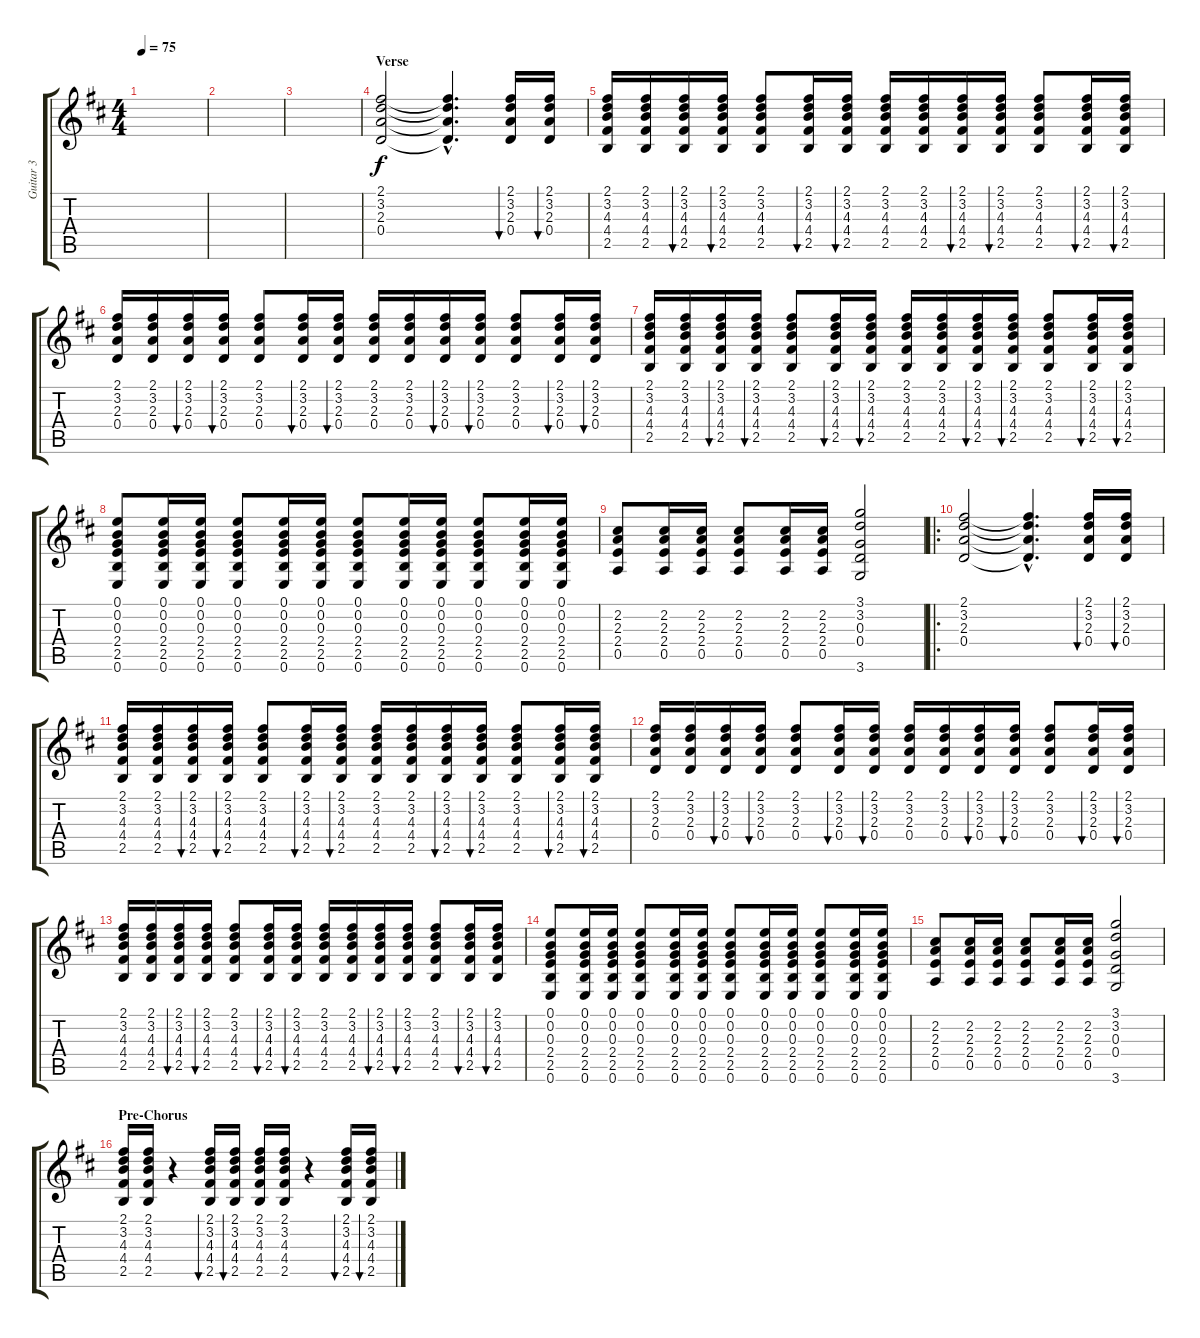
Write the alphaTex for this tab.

\track ("Guitar 3" "Guitar 3") {instrument acousticguitarnylon}
\staff {score tabs}
\tuning (E4 B3 G3 D3 A2 E2) {hide}
\ts (4 4)
\tempo 75
\clef g2
\ks d
|
|
|
\section ("" "Verse")
(2.1 3.2 2.3 0.4).2 (2.1{hac t} 3.2{hac t} 2.3{hac t} 0.4{hac t}).4{d} (2.1 3.2 2.3 0.4).16{bu 60} (2.1 3.2 2.3 0.4).16{bu 60} |
(2.1 3.2 4.3 4.4 2.5).16 (2.1 3.2 4.3 4.4 2.5).16 (2.1 3.2 4.3 4.4 2.5).16{bu 60} (2.1 3.2 4.3 4.4 2.5).16{bu 60} (2.1 3.2 4.3 4.4 2.5).8 (2.1 3.2 4.3 4.4 2.5).16{bu 60} (2.1 3.2 4.3 4.4 2.5).16{bu 60} (2.1 3.2 4.3 4.4 2.5).16 (2.1 3.2 4.3 4.4 2.5).16 (2.1 3.2 4.3 4.4 2.5).16{bu 60} (2.1 3.2 4.3 4.4 2.5).16{bu 60} (2.1 3.2 4.3 4.4 2.5).8 (2.1 3.2 4.3 4.4 2.5).16{bu 60} (2.1 3.2 4.3 4.4 2.5).16{bu 60} |
(2.1 3.2 2.3 0.4).16 (2.1 3.2 2.3 0.4).16 (2.1 3.2 2.3 0.4).16{bu 60} (2.1 3.2 2.3 0.4).16{bu 60} (2.1 3.2 2.3 0.4).8 (2.1 3.2 2.3 0.4).16{bu 60} (2.1 3.2 2.3 0.4).16{bu 60} (2.1 3.2 2.3 0.4).16 (2.1 3.2 2.3 0.4).16 (2.1 3.2 2.3 0.4).16{bu 60} (2.1 3.2 2.3 0.4).16{bu 60} (2.1 3.2 2.3 0.4).8 (2.1 3.2 2.3 0.4).16{bu 60} (2.1 3.2 2.3 0.4).16{bu 60} |
(2.1 3.2 4.3 4.4 2.5).16 (2.1 3.2 4.3 4.4 2.5).16 (2.1 3.2 4.3 4.4 2.5).16{bu 60} (2.1 3.2 4.3 4.4 2.5).16{bu 60} (2.1 3.2 4.3 4.4 2.5).8 (2.1 3.2 4.3 4.4 2.5).16{bu 60} (2.1 3.2 4.3 4.4 2.5).16{bu 60} (2.1 3.2 4.3 4.4 2.5).16 (2.1 3.2 4.3 4.4 2.5).16 (2.1 3.2 4.3 4.4 2.5).16{bu 60} (2.1 3.2 4.3 4.4 2.5).16{bu 60} (2.1 3.2 4.3 4.4 2.5).8 (2.1 3.2 4.3 4.4 2.5).16{bu 60} (2.1 3.2 4.3 4.4 2.5).16{bu 60} |
(0.1 0.2 0.3 2.4 2.5 0.6).8 (0.1 0.2 0.3 2.4 2.5 0.6).16 (0.1 0.2 0.3 2.4 2.5 0.6).16 (0.1 0.2 0.3 2.4 2.5 0.6).8 (0.1 0.2 0.3 2.4 2.5 0.6).16 (0.1 0.2 0.3 2.4 2.5 0.6).16 (0.1 0.2 0.3 2.4 2.5 0.6).8 (0.1 0.2 0.3 2.4 2.5 0.6).16 (0.1 0.2 0.3 2.4 2.5 0.6).16 (0.1 0.2 0.3 2.4 2.5 0.6).8 (0.1 0.2 0.3 2.4 2.5 0.6).16 (0.1 0.2 0.3 2.4 2.5 0.6).16 |
(2.2 2.3 2.4 0.5).8 (2.2 2.3 2.4 0.5).16 (2.2 2.3 2.4 0.5).16 (2.2 2.3 2.4 0.5).8 (2.2 2.3 2.4 0.5).16 (2.2 2.3 2.4 0.5).16 (3.1 3.2 0.3 0.4 3.6).2 |
\ro
(2.1 3.2 2.3 0.4).2 (2.1{hac t} 3.2{hac t} 2.3{hac t} 0.4{hac t}).4{d} (2.1 3.2 2.3 0.4).16{bu 60} (2.1 3.2 2.3 0.4).16{bu 60} |
(2.1 3.2 4.3 4.4 2.5).16 (2.1 3.2 4.3 4.4 2.5).16 (2.1 3.2 4.3 4.4 2.5).16{bu 60} (2.1 3.2 4.3 4.4 2.5).16{bu 60} (2.1 3.2 4.3 4.4 2.5).8 (2.1 3.2 4.3 4.4 2.5).16{bu 60} (2.1 3.2 4.3 4.4 2.5).16{bu 60} (2.1 3.2 4.3 4.4 2.5).16 (2.1 3.2 4.3 4.4 2.5).16 (2.1 3.2 4.3 4.4 2.5).16{bu 60} (2.1 3.2 4.3 4.4 2.5).16{bu 60} (2.1 3.2 4.3 4.4 2.5).8 (2.1 3.2 4.3 4.4 2.5).16{bu 60} (2.1 3.2 4.3 4.4 2.5).16{bu 60} |
(2.1 3.2 2.3 0.4).16 (2.1 3.2 2.3 0.4).16 (2.1 3.2 2.3 0.4).16{bu 60} (2.1 3.2 2.3 0.4).16{bu 60} (2.1 3.2 2.3 0.4).8 (2.1 3.2 2.3 0.4).16{bu 60} (2.1 3.2 2.3 0.4).16{bu 60} (2.1 3.2 2.3 0.4).16 (2.1 3.2 2.3 0.4).16 (2.1 3.2 2.3 0.4).16{bu 60} (2.1 3.2 2.3 0.4).16{bu 60} (2.1 3.2 2.3 0.4).8 (2.1 3.2 2.3 0.4).16{bu 60} (2.1 3.2 2.3 0.4).16{bu 60} |
(2.1 3.2 4.3 4.4 2.5).16 (2.1 3.2 4.3 4.4 2.5).16 (2.1 3.2 4.3 4.4 2.5).16{bu 60} (2.1 3.2 4.3 4.4 2.5).16{bu 60} (2.1 3.2 4.3 4.4 2.5).8 (2.1 3.2 4.3 4.4 2.5).16{bu 60} (2.1 3.2 4.3 4.4 2.5).16{bu 60} (2.1 3.2 4.3 4.4 2.5).16 (2.1 3.2 4.3 4.4 2.5).16 (2.1 3.2 4.3 4.4 2.5).16{bu 60} (2.1 3.2 4.3 4.4 2.5).16{bu 60} (2.1 3.2 4.3 4.4 2.5).8 (2.1 3.2 4.3 4.4 2.5).16{bu 60} (2.1 3.2 4.3 4.4 2.5).16{bu 60} |
(0.1 0.2 0.3 2.4 2.5 0.6).8 (0.1 0.2 0.3 2.4 2.5 0.6).16 (0.1 0.2 0.3 2.4 2.5 0.6).16 (0.1 0.2 0.3 2.4 2.5 0.6).8 (0.1 0.2 0.3 2.4 2.5 0.6).16 (0.1 0.2 0.3 2.4 2.5 0.6).16 (0.1 0.2 0.3 2.4 2.5 0.6).8 (0.1 0.2 0.3 2.4 2.5 0.6).16 (0.1 0.2 0.3 2.4 2.5 0.6).16 (0.1 0.2 0.3 2.4 2.5 0.6).8 (0.1 0.2 0.3 2.4 2.5 0.6).16 (0.1 0.2 0.3 2.4 2.5 0.6).16 |
(2.2 2.3 2.4 0.5).8 (2.2 2.3 2.4 0.5).16 (2.2 2.3 2.4 0.5).16 (2.2 2.3 2.4 0.5).8 (2.2 2.3 2.4 0.5).16 (2.2 2.3 2.4 0.5).16 (3.1 3.2 0.3 0.4 3.6).2 |
\section ("" "Pre-Chorus")
(2.1 3.2 4.3 4.4 2.5).16 (2.1 3.2 4.3 4.4 2.5).16 r.4 (2.1 3.2 4.3 4.4 2.5).16{bu 60} (2.1 3.2 4.3 4.4 2.5).16{bu 60} (2.1 3.2 4.3 4.4 2.5).16 (2.1 3.2 4.3 4.4 2.5).16 r.4 (2.1 3.2 4.3 4.4 2.5).16{bu 60} (2.1 3.2 4.3 4.4 2.5).16{bu 60}
